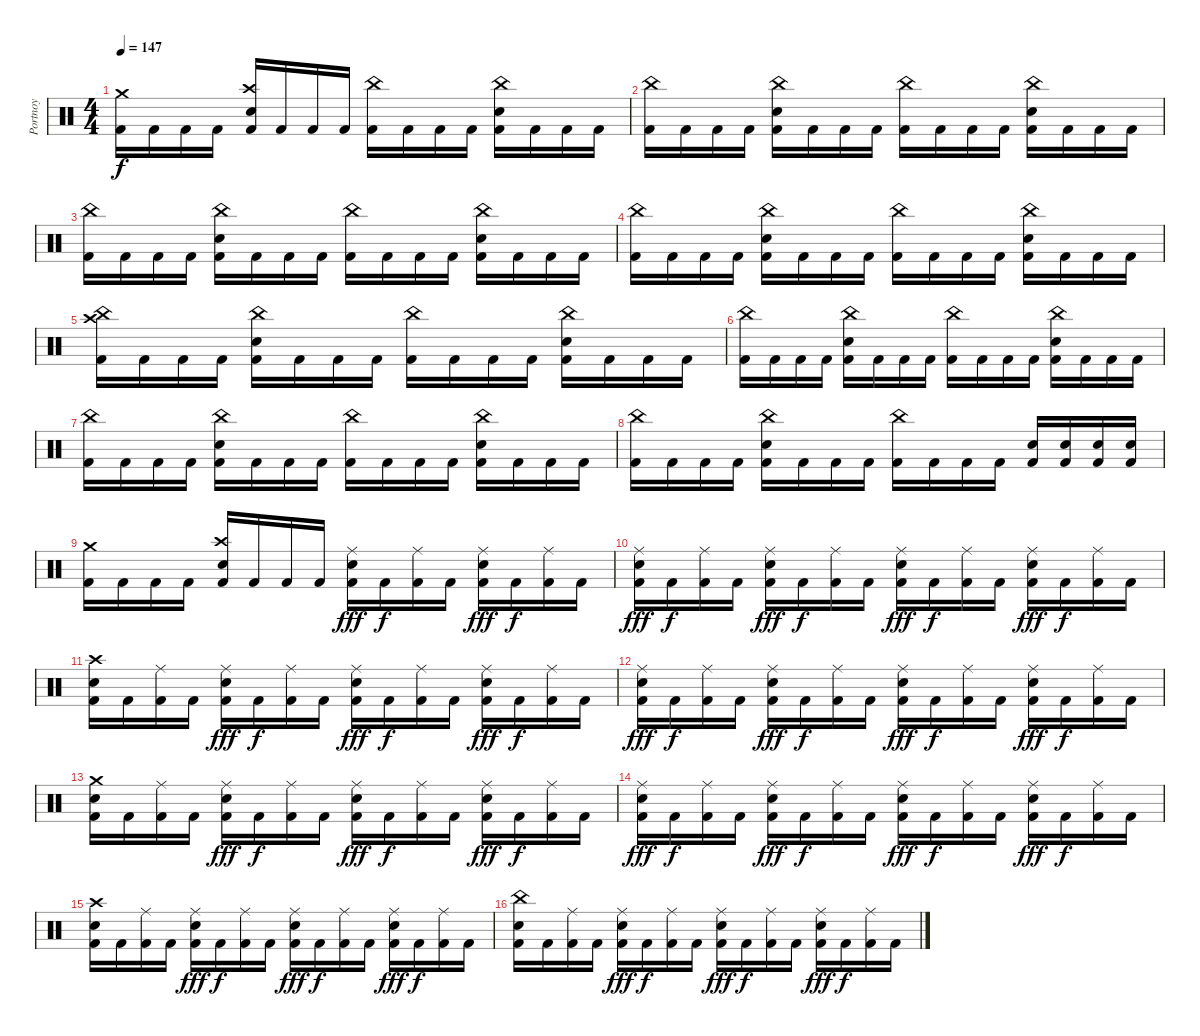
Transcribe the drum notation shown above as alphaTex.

\track ("Portnoy" "Portnoy") {instrument percussion}
\staff {score}
\articulation defaults
\ts (4 4)
\tempo 147
\clef neutral
\ks c
("Crash medium (hit)" "Kick (hit) 2").16{dy f} "Kick (hit) 2".16 "Kick (hit) 2".16 "Kick (hit) 2".16 ("Crash high (hit)" "Electric Snare (hit)" "Kick (hit) 2").16 "Kick (hit) 2".16 "Kick (hit) 2".16 "Kick (hit) 2".16 ("China (hit)" "Kick (hit) 2").16 "Kick (hit) 2".16 "Kick (hit) 2".16 "Kick (hit) 2".16 ("China (hit)" "Electric Snare (hit)" "Kick (hit) 2").16 "Kick (hit) 2".16 "Kick (hit) 2".16 "Kick (hit) 2".16 |
("China (hit)" "Kick (hit) 2").16 "Kick (hit) 2".16 "Kick (hit) 2".16 "Kick (hit) 2".16 ("China (hit)" "Electric Snare (hit)" "Kick (hit) 2").16 "Kick (hit) 2".16 "Kick (hit) 2".16 "Kick (hit) 2".16 ("China (hit)" "Kick (hit) 2").16 "Kick (hit) 2".16 "Kick (hit) 2".16 "Kick (hit) 2".16 ("China (hit)" "Electric Snare (hit)" "Kick (hit) 2").16 "Kick (hit) 2".16 "Kick (hit) 2".16 "Kick (hit) 2".16 |
("China (hit)" "Kick (hit) 2").16 "Kick (hit) 2".16 "Kick (hit) 2".16 "Kick (hit) 2".16 ("China (hit)" "Electric Snare (hit)" "Kick (hit) 2").16 "Kick (hit) 2".16 "Kick (hit) 2".16 "Kick (hit) 2".16 ("China (hit)" "Kick (hit) 2").16 "Kick (hit) 2".16 "Kick (hit) 2".16 "Kick (hit) 2".16 ("China (hit)" "Electric Snare (hit)" "Kick (hit) 2").16 "Kick (hit) 2".16 "Kick (hit) 2".16 "Kick (hit) 2".16 |
("China (hit)" "Kick (hit) 2").16 "Kick (hit) 2".16 "Kick (hit) 2".16 "Kick (hit) 2".16 ("China (hit)" "Electric Snare (hit)" "Kick (hit) 2").16 "Kick (hit) 2".16 "Kick (hit) 2".16 "Kick (hit) 2".16 ("China (hit)" "Kick (hit) 2").16 "Kick (hit) 2".16 "Kick (hit) 2".16 "Kick (hit) 2".16 ("China (hit)" "Electric Snare (hit)" "Kick (hit) 2").16 "Kick (hit) 2".16 "Kick (hit) 2".16 "Kick (hit) 2".16 |
("Crash high (hit)" "China (hit)" "Kick (hit) 2").16 "Kick (hit) 2".16 "Kick (hit) 2".16 "Kick (hit) 2".16 ("China (hit)" "Electric Snare (hit)" "Kick (hit) 2").16 "Kick (hit) 2".16 "Kick (hit) 2".16 "Kick (hit) 2".16 ("China (hit)" "Kick (hit) 2").16 "Kick (hit) 2".16 "Kick (hit) 2".16 "Kick (hit) 2".16 ("China (hit)" "Electric Snare (hit)" "Kick (hit) 2").16 "Kick (hit) 2".16 "Kick (hit) 2".16 "Kick (hit) 2".16 |
("China (hit)" "Kick (hit) 2").16 "Kick (hit) 2".16 "Kick (hit) 2".16 "Kick (hit) 2".16 ("China (hit)" "Electric Snare (hit)" "Kick (hit) 2").16 "Kick (hit) 2".16 "Kick (hit) 2".16 "Kick (hit) 2".16 ("China (hit)" "Kick (hit) 2").16 "Kick (hit) 2".16 "Kick (hit) 2".16 "Kick (hit) 2".16 ("China (hit)" "Electric Snare (hit)" "Kick (hit) 2").16 "Kick (hit) 2".16 "Kick (hit) 2".16 "Kick (hit) 2".16 |
("China (hit)" "Kick (hit) 2").16 "Kick (hit) 2".16 "Kick (hit) 2".16 "Kick (hit) 2".16 ("China (hit)" "Electric Snare (hit)" "Kick (hit) 2").16 "Kick (hit) 2".16 "Kick (hit) 2".16 "Kick (hit) 2".16 ("China (hit)" "Kick (hit) 2").16 "Kick (hit) 2".16 "Kick (hit) 2".16 "Kick (hit) 2".16 ("China (hit)" "Electric Snare (hit)" "Kick (hit) 2").16 "Kick (hit) 2".16 "Kick (hit) 2".16 "Kick (hit) 2".16 |
("China (hit)" "Kick (hit) 2").16 "Kick (hit) 2".16 "Kick (hit) 2".16 "Kick (hit) 2".16 ("China (hit)" "Electric Snare (hit)" "Kick (hit) 2").16 "Kick (hit) 2".16 "Kick (hit) 2".16 "Kick (hit) 2".16 ("China (hit)" "Kick (hit) 2").16 "Kick (hit) 2".16 "Kick (hit) 2".16 "Kick (hit) 2".16 ("Electric Snare (hit)" "Kick (hit) 2").16 ("Electric Snare (hit)" "Kick (hit) 2").16 ("Electric Snare (hit)" "Kick (hit) 2").16 ("Electric Snare (hit)" "Kick (hit) 2").16 |
("Crash medium (hit)" "Kick (hit) 2").16 "Kick (hit) 2".16 "Kick (hit) 2".16 "Kick (hit) 2".16 ("Crash high (hit)" "Electric Snare (hit)" "Kick (hit) 2").16 "Kick (hit) 2".16 "Kick (hit) 2".16 "Kick (hit) 2".16 ("Ride (middle)" "Electric Snare (hit)" "Kick (hit) 2").16{dy fff} "Kick (hit) 2".16{dy f} ("Ride (middle)" "Kick (hit) 2").16 "Kick (hit) 2".16 ("Ride (middle)" "Electric Snare (hit)" "Kick (hit) 2").16{dy fff} "Kick (hit) 2".16{dy f} ("Ride (middle)" "Kick (hit) 2").16 "Kick (hit) 2".16 |
("Ride (middle)" "Electric Snare (hit)" "Kick (hit) 2").16{dy fff} "Kick (hit) 2".16{dy f} ("Ride (middle)" "Kick (hit) 2").16 "Kick (hit) 2".16 ("Ride (middle)" "Electric Snare (hit)" "Kick (hit) 2").16{dy fff} "Kick (hit) 2".16{dy f} ("Ride (middle)" "Kick (hit) 2").16 "Kick (hit) 2".16 ("Ride (middle)" "Electric Snare (hit)" "Kick (hit) 2").16{dy fff} "Kick (hit) 2".16{dy f} ("Ride (middle)" "Kick (hit) 2").16 "Kick (hit) 2".16 ("Ride (middle)" "Electric Snare (hit)" "Kick (hit) 2").16{dy fff} "Kick (hit) 2".16{dy f} ("Ride (middle)" "Kick (hit) 2").16 "Kick (hit) 2".16 |
("Crash high (hit)" "Electric Snare (hit)" "Kick (hit) 2").16 "Kick (hit) 2".16 ("Ride (middle)" "Kick (hit) 2").16 "Kick (hit) 2".16 ("Ride (middle)" "Electric Snare (hit)" "Kick (hit) 2").16{dy fff} "Kick (hit) 2".16{dy f} ("Ride (middle)" "Kick (hit) 2").16 "Kick (hit) 2".16 ("Ride (middle)" "Electric Snare (hit)" "Kick (hit) 2").16{dy fff} "Kick (hit) 2".16{dy f} ("Ride (middle)" "Kick (hit) 2").16 "Kick (hit) 2".16 ("Ride (middle)" "Electric Snare (hit)" "Kick (hit) 2").16{dy fff} "Kick (hit) 2".16{dy f} ("Ride (middle)" "Kick (hit) 2").16 "Kick (hit) 2".16 |
("Ride (middle)" "Electric Snare (hit)" "Kick (hit) 2").16{dy fff} "Kick (hit) 2".16{dy f} ("Ride (middle)" "Kick (hit) 2").16 "Kick (hit) 2".16 ("Ride (middle)" "Electric Snare (hit)" "Kick (hit) 2").16{dy fff} "Kick (hit) 2".16{dy f} ("Ride (middle)" "Kick (hit) 2").16 "Kick (hit) 2".16 ("Ride (middle)" "Electric Snare (hit)" "Kick (hit) 2").16{dy fff} "Kick (hit) 2".16{dy f} ("Ride (middle)" "Kick (hit) 2").16 "Kick (hit) 2".16 ("Ride (middle)" "Electric Snare (hit)" "Kick (hit) 2").16{dy fff} "Kick (hit) 2".16{dy f} ("Ride (middle)" "Kick (hit) 2").16 "Kick (hit) 2".16 |
("Crash medium (hit)" "Electric Snare (hit)" "Kick (hit) 2").16 "Kick (hit) 2".16 ("Ride (middle)" "Kick (hit) 2").16 "Kick (hit) 2".16 ("Ride (middle)" "Electric Snare (hit)" "Kick (hit) 2").16{dy fff} "Kick (hit) 2".16{dy f} ("Ride (middle)" "Kick (hit) 2").16 "Kick (hit) 2".16 ("Ride (middle)" "Electric Snare (hit)" "Kick (hit) 2").16{dy fff} "Kick (hit) 2".16{dy f} ("Ride (middle)" "Kick (hit) 2").16 "Kick (hit) 2".16 ("Ride (middle)" "Electric Snare (hit)" "Kick (hit) 2").16{dy fff} "Kick (hit) 2".16{dy f} ("Ride (middle)" "Kick (hit) 2").16 "Kick (hit) 2".16 |
("Ride (middle)" "Electric Snare (hit)" "Kick (hit) 2").16{dy fff} "Kick (hit) 2".16{dy f} ("Ride (middle)" "Kick (hit) 2").16 "Kick (hit) 2".16 ("Ride (middle)" "Electric Snare (hit)" "Kick (hit) 2").16{dy fff} "Kick (hit) 2".16{dy f} ("Ride (middle)" "Kick (hit) 2").16 "Kick (hit) 2".16 ("Ride (middle)" "Electric Snare (hit)" "Kick (hit) 2").16{dy fff} "Kick (hit) 2".16{dy f} ("Ride (middle)" "Kick (hit) 2").16 "Kick (hit) 2".16 ("Ride (middle)" "Electric Snare (hit)" "Kick (hit) 2").16{dy fff} "Kick (hit) 2".16{dy f} ("Ride (middle)" "Kick (hit) 2").16 "Kick (hit) 2".16 |
("Crash high (hit)" "Electric Snare (hit)" "Kick (hit) 2").16 "Kick (hit) 2".16 ("Ride (middle)" "Kick (hit) 2").16 "Kick (hit) 2".16 ("Ride (middle)" "Electric Snare (hit)" "Kick (hit) 2").16{dy fff} "Kick (hit) 2".16{dy f} ("Ride (middle)" "Kick (hit) 2").16 "Kick (hit) 2".16 ("Ride (middle)" "Electric Snare (hit)" "Kick (hit) 2").16{dy fff} "Kick (hit) 2".16{dy f} ("Ride (middle)" "Kick (hit) 2").16 "Kick (hit) 2".16 ("Ride (middle)" "Electric Snare (hit)" "Kick (hit) 2").16{dy fff} "Kick (hit) 2".16{dy f} ("Ride (middle)" "Kick (hit) 2").16 "Kick (hit) 2".16 |
("China (hit)" "Electric Snare (hit)" "Kick (hit) 2").16 "Kick (hit) 2".16 ("Ride (middle)" "Kick (hit) 2").16 "Kick (hit) 2".16 ("Ride (middle)" "Electric Snare (hit)" "Kick (hit) 2").16{dy fff} "Kick (hit) 2".16{dy f} ("Ride (middle)" "Kick (hit) 2").16 "Kick (hit) 2".16 ("Ride (middle)" "Electric Snare (hit)" "Kick (hit) 2").16{dy fff} "Kick (hit) 2".16{dy f} ("Ride (middle)" "Kick (hit) 2").16 "Kick (hit) 2".16 ("Ride (middle)" "Electric Snare (hit)" "Kick (hit) 2").16{dy fff} "Kick (hit) 2".16{dy f} ("Ride (middle)" "Kick (hit) 2").16 "Kick (hit) 2".16
